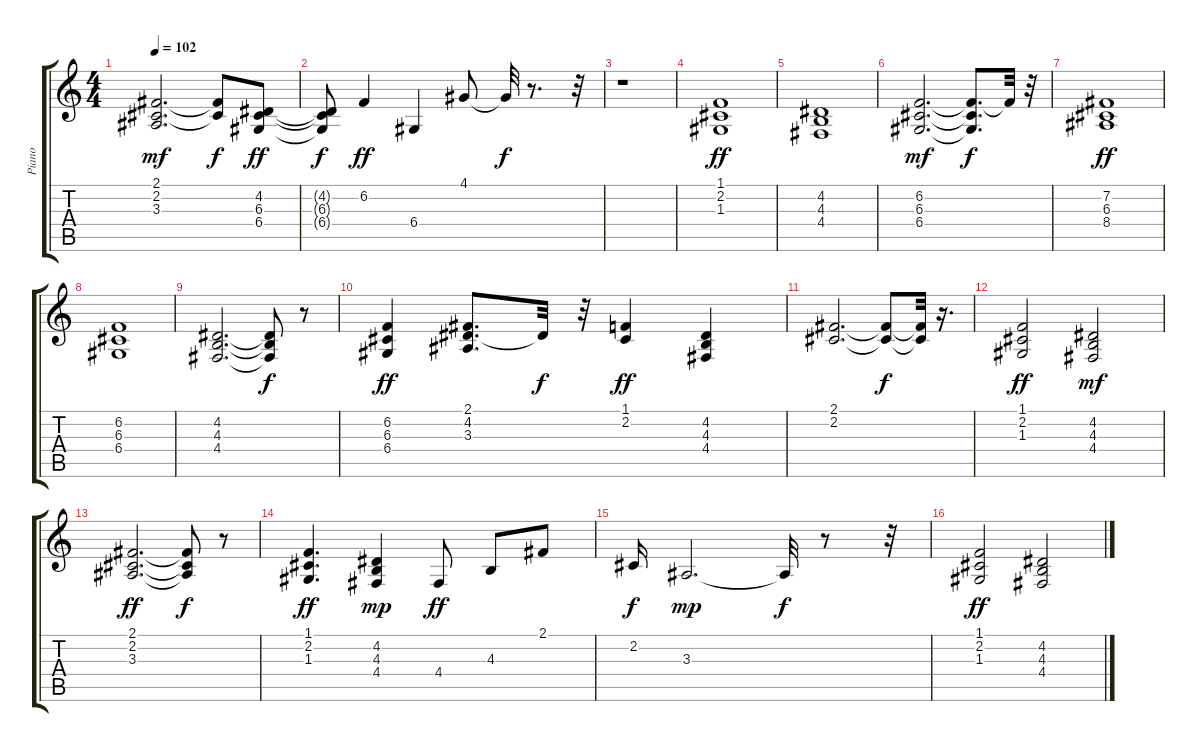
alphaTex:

\track ("Piano" "Piano") {instrument brightacousticpiano}
\staff {score tabs}
\tuning (E4 B3 G3 D3 A2 E2) {hide}
\ts (4 4)
\tempo 102
\clef g2
\ks c
(2.1 2.2 3.3).2{d dy mf} (2.1{t} 2.2{t}).8{dy f} (4.2 6.3 6.4).8{dy ff} |
(4.2{t} 6.3{t} 6.4{t}).8{dy f} 6.2.4{dy ff} 6.4.4 4.1.8 4.1{t}.32{dy f} r.8{d} r.32 |
r.1 |
(1.1 2.2 1.3).1{dy ff} |
(4.2 4.3 4.4).1 |
(6.2 6.3 6.4).2{d dy mf} (6.2{t} 6.3{t} 6.4{t}).8{d dy f} 6.2{t}.32 r.32 |
(7.2 6.3 8.4).1{dy ff} |
(6.2 6.3 6.4).1 |
(4.2 4.3 4.4).2{d} (4.2{t} 4.3{t} 4.4{t}).8{dy f} r.8 |
(6.2 6.3 6.4).4{dy ff} (2.1 4.2 3.3).8{d} 4.2{t}.32{dy f} r.32 (1.1 2.2).4{dy ff} (4.2 4.3 4.4).4 |
(2.1 2.2).2{d} (2.1{t} 2.2{t}).8{dy f} (2.1{t} 2.2{t}).32 r.16{d} |
(1.1 2.2 1.3).2{dy ff} (4.2 4.3 4.4).2{dy mf} |
(2.1 2.2 3.3).2{d dy ff} (2.1{t} 2.2{t} 3.3{t}).8{dy f} r.8 |
(1.1 2.2 1.3).4{d dy ff} (4.2 4.3 4.4).4{dy mp} 4.4.8{dy ff} 4.3.8 2.1.8 |
2.2.16{dy f} 3.3.2{d dy mp} 3.3{t}.32{dy f} r.8 r.32 |
(1.1 2.2 1.3).2{dy ff} (4.2 4.3 4.4).2
